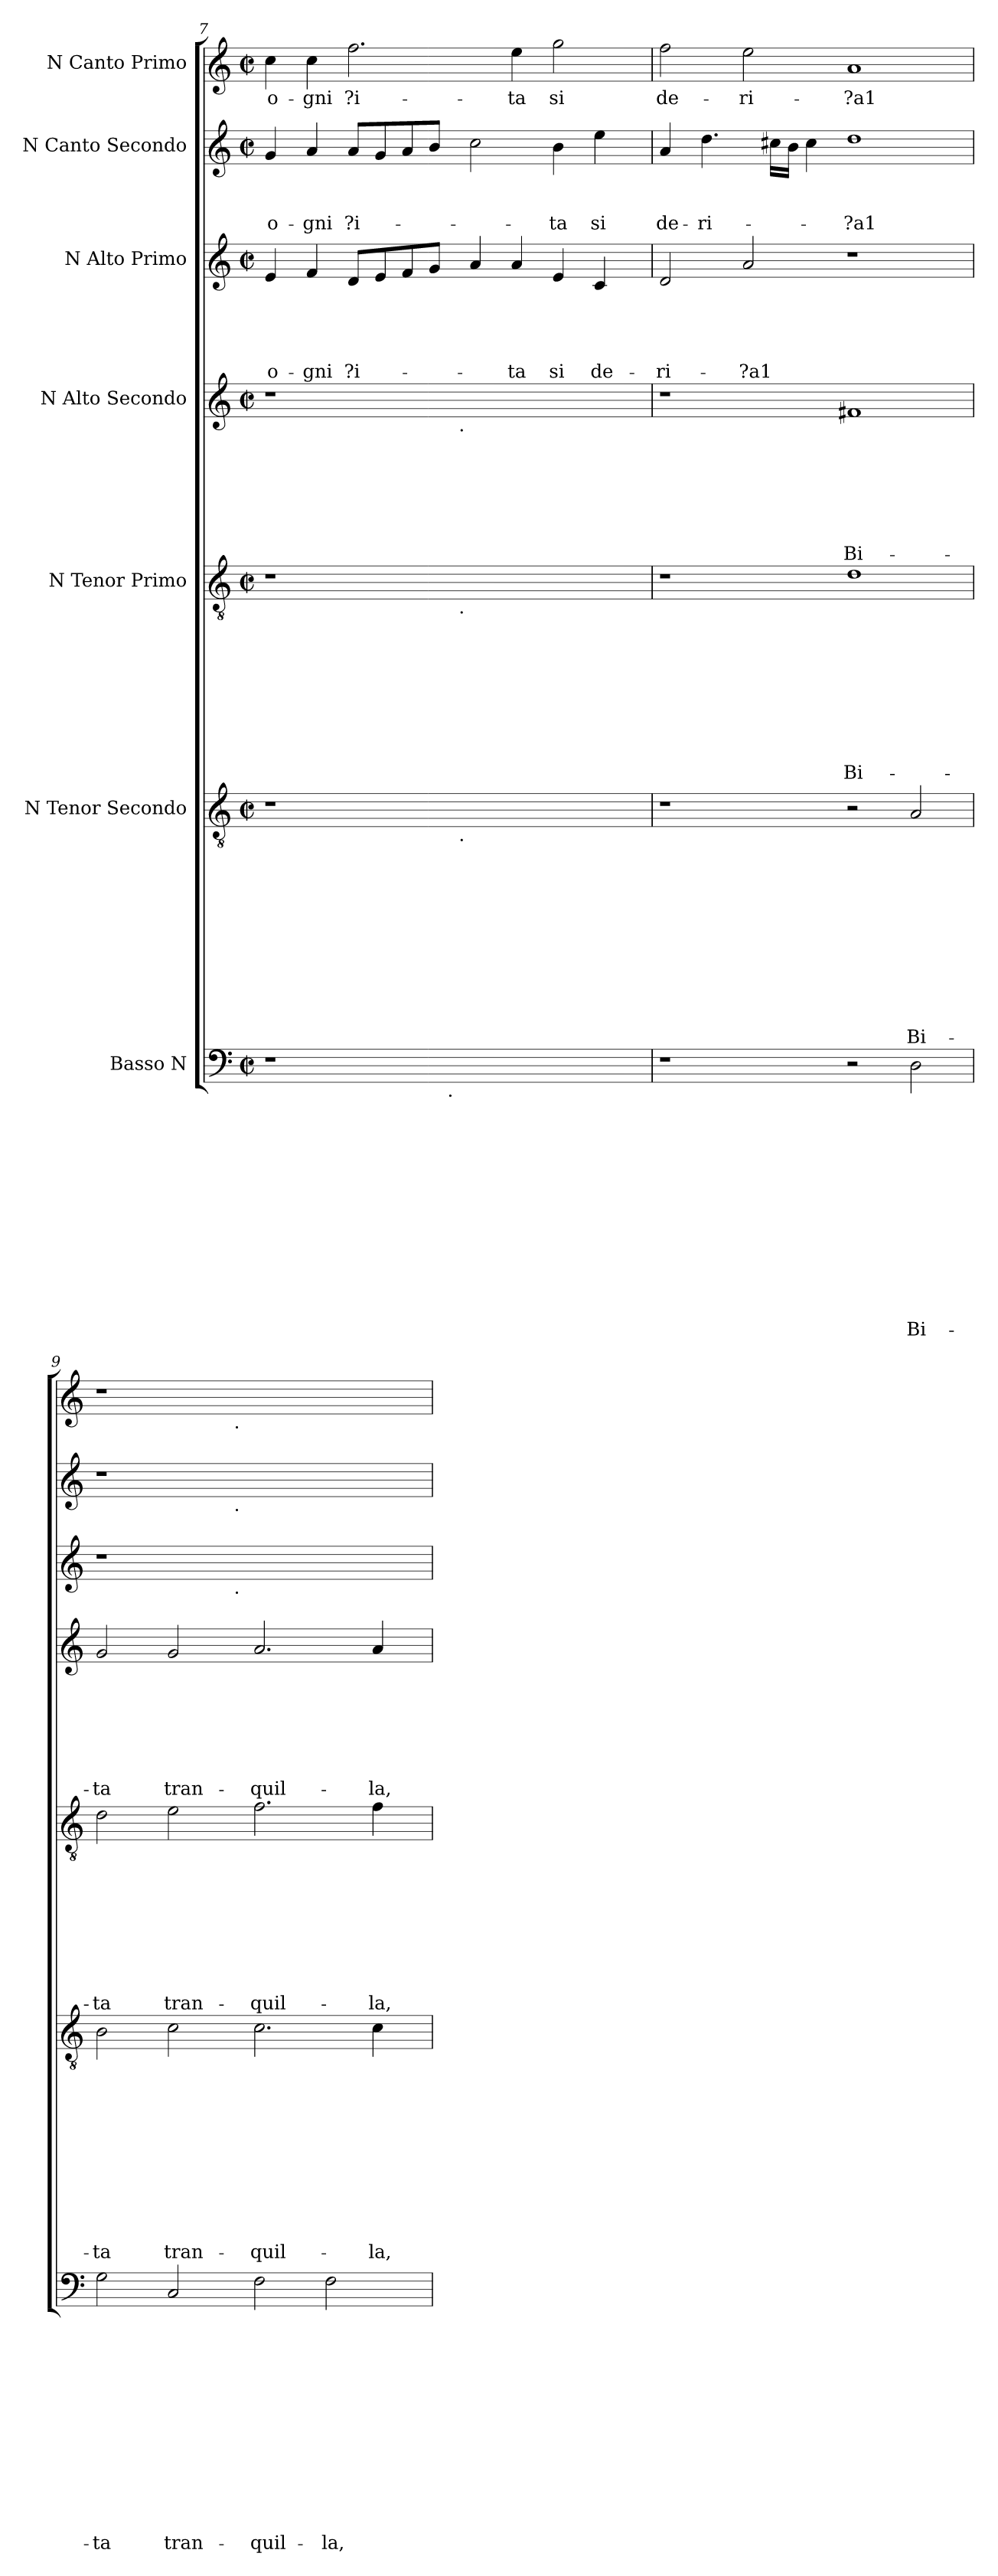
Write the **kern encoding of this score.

**kern	**text	**text	**text	**text	**text	**text	**text	**text	**text	**text	**text	**text	**text	**kern	**text	**text	**text	**text	**text	**text	**text	**text	**text	**text	**text	**kern	**text	**text	**text	**text	**text	**text	**text	**text	**text	**kern	**text	**text	**text	**text	**text	**text	**text	**kern	**text	**text	**text	**text	**text	**kern	**text	**text	**text	**kern	**text
*part7	*part7	*part7	*part7	*part7	*part7	*part7	*part7	*part7	*part7	*part7	*part7	*part7	*part7	*part6	*part6	*part6	*part6	*part6	*part6	*part6	*part6	*part6	*part6	*part6	*part6	*part5	*part5	*part5	*part5	*part5	*part5	*part5	*part5	*part5	*part5	*part4	*part4	*part4	*part4	*part4	*part4	*part4	*part4	*part3	*part3	*part3	*part3	*part3	*part3	*part2	*part2	*part2	*part2	*part1	*part1
*staff7	*staff7	*staff7	*staff7	*staff7	*staff7	*staff7	*staff7	*staff7	*staff7	*staff7	*staff7	*staff7	*staff7	*staff6	*staff6	*staff6	*staff6	*staff6	*staff6	*staff6	*staff6	*staff6	*staff6	*staff6	*staff6	*staff5	*staff5	*staff5	*staff5	*staff5	*staff5	*staff5	*staff5	*staff5	*staff5	*staff4	*staff4	*staff4	*staff4	*staff4	*staff4	*staff4	*staff4	*staff3	*staff3	*staff3	*staff3	*staff3	*staff3	*staff2	*staff2	*staff2	*staff2	*staff1	*staff1
*I"Basso N	*	*	*	*	*	*	*	*	*	*	*	*	*	*I"N Tenor Secondo	*	*	*	*	*	*	*	*	*	*	*	*I"N Tenor Primo	*	*	*	*	*	*	*	*	*	*I"N Alto Secondo	*	*	*	*	*	*	*	*I"N Alto Primo	*	*	*	*	*	*I"N Canto Secondo	*	*	*	*I"N Canto Primo	*
!!LO:LB:g=z
*clefF4	*	*	*	*	*	*	*	*	*	*	*	*	*	*clefGv2	*	*	*	*	*	*	*	*	*	*	*	*clefGv2	*	*	*	*	*	*	*	*	*	*clefG2	*	*	*	*	*	*	*	*clefG2	*	*	*	*	*	*clefG2	*	*	*	*clefG2	*
*k[]	*	*	*	*	*	*	*	*	*	*	*	*	*	*k[]	*	*	*	*	*	*	*	*	*	*	*	*k[]	*	*	*	*	*	*	*	*	*	*k[]	*	*	*	*	*	*	*	*k[]	*	*	*	*	*	*k[]	*	*	*	*k[]	*
*C:	*	*	*	*	*	*	*	*	*	*	*	*	*	*C:	*	*	*	*	*	*	*	*	*	*	*	*C:	*	*	*	*	*	*	*	*	*	*C:	*	*	*	*	*	*	*	*C:	*	*	*	*	*	*C:	*	*	*	*C:	*
*M2/2	*	*	*	*	*	*	*	*	*	*	*	*	*	*M2/2	*	*	*	*	*	*	*	*	*	*	*	*M2/2	*	*	*	*	*	*	*	*	*	*M2/2	*	*	*	*	*	*	*	*M2/2	*	*	*	*	*	*M2/2	*	*	*	*M2/2	*
*met(c|)	*	*	*	*	*	*	*	*	*	*	*	*	*	*met(c|)	*	*	*	*	*	*	*	*	*	*	*	*met(c|)	*	*	*	*	*	*	*	*	*	*met(c|)	*	*	*	*	*	*	*	*met(c|)	*	*	*	*	*	*met(c|)	*	*	*	*met(c|)	*
=7	=7	=7	=7	=7	=7	=7	=7	=7	=7	=7	=7	=7	=7	=7	=7	=7	=7	=7	=7	=7	=7	=7	=7	=7	=7	=7	=7	=7	=7	=7	=7	=7	=7	=7	=7	=7	=7	=7	=7	=7	=7	=7	=7	=7	=7	=7	=7	=7	=7	=7	=7	=7	=7	=7	=7
!	!	!	!	!	!	!	!	!	!	!	!	!	!	!	!	!	!	!	!	!	!	!	!	!	!	!	!	!	!	!	!	!	!	!	!	!	!	!	!	!	!	!	!	!	!	!	!	!	!LO:LY:b	!	!	!	!LO:LY:b	!	!LO:LY:b
*^	*	*	*	*	*	*	*	*	*	*	*	*	*	*^	*	*	*	*	*	*	*	*	*	*	*	*^	*	*	*	*	*	*	*	*	*	*^	*	*	*	*	*	*	*	*	*	*	*	*	*	*	*	*	*	*	*
1r	2...ryy	.	.	.	.	.	.	.	.	.	.	.	.	.	1r	2ryy	.	.	.	.	.	.	.	.	.	.	.	1r	2ryy	.	.	.	.	.	.	.	.	.	1r	2ryy	.	.	.	.	.	.	.	4e/	.	.	.	.	o-	4g/	.	.	o-	4cc\	o-
!	!	!	!	!	!	!	!	!	!	!	!	!	!	!	!	!	!	!	!	!	!	!	!	!	!	!	!	!	!	!	!	!	!	!	!	!	!	!	!	!	!	!	!	!	!	!	!	!	!	!	!	!	!LO:LY:b	!	!	!	!LO:LY:b	!	!LO:LY:b
.	.	.	.	.	.	.	.	.	.	.	.	.	.	.	.	.	.	.	.	.	.	.	.	.	.	.	.	.	.	.	.	.	.	.	.	.	.	.	.	.	.	.	.	.	.	.	.	4f/	.	.	.	.	-gni	4a/	.	.	-gni	4cc\	-gni
!	!	!	!	!	!	!	!	!	!	!	!	!	!	!	!	!	!	!	!	!	!	!	!	!	!	!	!	!	!	!	!	!	!	!	!	!	!	!	!	!	!	!	!	!	!	!	!	!	!	!	!	!	!LO:LY:b	!	!	!	!LO:LY:b	!	!LO:LY:b
.	.	.	.	.	.	.	.	.	.	.	.	.	.	.	.	4...ryy	.	.	.	.	.	.	.	.	.	.	.	.	4...ryy	.	.	.	.	.	.	.	.	.	.	4...ryy	.	.	.	.	.	.	.	8d/L	.	.	.	.	?i-	8a/L	.	.	?i-	2.ff\	?i-
.	.	.	.	.	.	.	.	.	.	.	.	.	.	.	.	.	.	.	.	.	.	.	.	.	.	.	.	.	.	.	.	.	.	.	.	.	.	.	.	.	.	.	.	.	.	.	.	8e/	.	.	.	.	.	8g/	.	.	.	.	.
.	.	.	.	.	.	.	.	.	.	.	.	.	.	.	.	.	.	.	.	.	.	.	.	.	.	.	.	.	.	.	.	.	.	.	.	.	.	.	.	.	.	.	.	.	.	.	.	8f/	.	.	.	.	.	8a/	.	.	.	.	.
.	.	.	.	.	.	.	.	.	.	.	.	.	.	.	.	.	.	.	.	.	.	.	.	.	.	.	.	.	.	.	.	.	.	.	.	.	.	.	.	.	.	.	.	.	.	.	.	8g/J	.	.	.	.	.	8b/J	.	.	.	.	.
!	!LO:TX:b:t=.	!	!	!	!	!	!	!	!	!	!	!	!	!	!	!	!	!	!	!	!	!	!	!	!	!	!	!	!	!	!	!	!	!	!	!	!	!	!	!	!	!	!	!	!	!	!	!	!	!	!	!	!	!	!	!	!	!	!
.	1ryy	.	.	.	.	.	.	.	.	.	.	.	.	.	.	.	.	.	.	.	.	.	.	.	.	.	.	.	.	.	.	.	.	.	.	.	.	.	.	.	.	.	.	.	.	.	.	.	.	.	.	.	.	.	.	.	.	.	.
!	!	!	!	!	!	!	!	!	!	!	!	!	!	!	!	!	!	!	!	!	!	!	!	!	!	!	!	!	!	!	!	!	!	!	!	!	!	!	!	!LO:TX:b:t=.	!	!	!	!	!	!	!	!	!	!	!	!	!	!	!	!	!	!	!
!	!	!	!	!	!	!	!	!	!	!	!	!	!	!	!	!	!	!	!	!	!	!	!	!	!	!	!	!	!LO:TX:b:t=.	!	!	!	!	!	!	!	!	!	!	!	!	!	!	!	!	!	!	!	!	!	!	!	!	!	!	!	!	!	!
!	!	!	!	!	!	!	!	!	!	!	!	!	!	!	!	!LO:TX:b:t=.	!	!	!	!	!	!	!	!	!	!	!	!	!	!	!	!	!	!	!	!	!	!	!	!	!	!	!	!	!	!	!	!	!	!	!	!	!	!	!	!	!	!	!
.	.	.	.	.	.	.	.	.	.	.	.	.	.	.	.	1ryy	.	.	.	.	.	.	.	.	.	.	.	.	1ryy	.	.	.	.	.	.	.	.	.	.	1ryy	.	.	.	.	.	.	.	.	.	.	.	.	.	.	.	.	.	.	.
1ryy	.	.	.	.	.	.	.	.	.	.	.	.	.	.	1ryy	.	.	.	.	.	.	.	.	.	.	.	.	1ryy	.	.	.	.	.	.	.	.	.	.	1ryy	.	.	.	.	.	.	.	.	4a/	.	.	.	.	.	2cc\	.	.	.	.	.
!	!	!	!	!	!	!	!	!	!	!	!	!	!	!	!	!	!	!	!	!	!	!	!	!	!	!	!	!	!	!	!	!	!	!	!	!	!	!	!	!	!	!	!	!	!	!	!	!	!	!	!	!	!LO:LY:b	!	!	!	!	!	!LO:LY:b
.	.	.	.	.	.	.	.	.	.	.	.	.	.	.	.	.	.	.	.	.	.	.	.	.	.	.	.	.	.	.	.	.	.	.	.	.	.	.	.	.	.	.	.	.	.	.	.	4a/	.	.	.	.	-ta	.	.	.	.	4ee\	-ta
!	!	!	!	!	!	!	!	!	!	!	!	!	!	!	!	!	!	!	!	!	!	!	!	!	!	!	!	!	!	!	!	!	!	!	!	!	!	!	!	!	!	!	!	!	!	!	!	!	!	!	!	!	!LO:LY:b	!	!	!	!LO:LY:b	!	!LO:LY:b
.	.	.	.	.	.	.	.	.	.	.	.	.	.	.	.	.	.	.	.	.	.	.	.	.	.	.	.	.	.	.	.	.	.	.	.	.	.	.	.	.	.	.	.	.	.	.	.	4e/	.	.	.	.	si	4b\	.	.	-ta	2gg\	si
!	!	!	!	!	!	!	!	!	!	!	!	!	!	!	!	!	!	!	!	!	!	!	!	!	!	!	!	!	!	!	!	!	!	!	!	!	!	!	!	!	!	!	!	!	!	!	!	!	!	!	!	!	!LO:LY:b	!	!	!	!LO:LY:b	!	!
.	.	.	.	.	.	.	.	.	.	.	.	.	.	.	.	.	.	.	.	.	.	.	.	.	.	.	.	.	.	.	.	.	.	.	.	.	.	.	.	.	.	.	.	.	.	.	.	4c/	.	.	.	.	de-	4ee\	.	.	si	.	.
.	16ryy	.	.	.	.	.	.	.	.	.	.	.	.	.	.	.	.	.	.	.	.	.	.	.	.	.	.	.	.	.	.	.	.	.	.	.	.	.	.	.	.	.	.	.	.	.	.	.	.	.	.	.	.	.	.	.	.	.	.
.	.	.	.	.	.	.	.	.	.	.	.	.	.	.	.	32ryy	.	.	.	.	.	.	.	.	.	.	.	.	32ryy	.	.	.	.	.	.	.	.	.	.	32ryy	.	.	.	.	.	.	.	.	.	.	.	.	.	.	.	.	.	.	.
=8	=8	=8	=8	=8	=8	=8	=8	=8	=8	=8	=8	=8	=8	=8	=8	=8	=8	=8	=8	=8	=8	=8	=8	=8	=8	=8	=8	=8	=8	=8	=8	=8	=8	=8	=8	=8	=8	=8	=8	=8	=8	=8	=8	=8	=8	=8	=8	=8	=8	=8	=8	=8	=8	=8	=8	=8	=8	=8	=8
!	!	!	!	!	!	!	!	!	!	!	!	!	!	!	!	!	!	!	!	!	!	!	!	!	!	!	!	!	!	!	!	!	!	!	!	!	!	!	!	!	!	!	!	!	!	!	!	!	!	!	!	!	!LO:LY:b	!	!	!	!LO:LY:b	!	!LO:LY:b
*v	*v	*	*	*	*	*	*	*	*	*	*	*	*	*	*	*	*	*	*	*	*	*	*	*	*	*	*	*v	*v	*	*	*	*	*	*	*	*	*	*v	*v	*	*	*	*	*	*	*	*	*	*	*	*	*	*	*	*	*	*	*
*	*	*	*	*	*	*	*	*	*	*	*	*	*	*v	*v	*	*	*	*	*	*	*	*	*	*	*	*	*	*	*	*	*	*	*	*	*	*	*	*	*	*	*	*	*	*	*	*	*	*	*	*	*	*	*	*	*
1r	.	.	.	.	.	.	.	.	.	.	.	.	.	1r	.	.	.	.	.	.	.	.	.	.	.	1r	.	.	.	.	.	.	.	.	.	1r	.	.	.	.	.	.	.	2d/	.	.	.	.	-ri-	4a/	.	.	de-	2ff\	de-
!	!	!	!	!	!	!	!	!	!	!	!	!	!	!	!	!	!	!	!	!	!	!	!	!	!	!	!	!	!	!	!	!	!	!	!	!	!	!	!	!	!	!	!	!	!	!	!	!	!	!	!	!	!LO:LY:b	!	!
.	.	.	.	.	.	.	.	.	.	.	.	.	.	.	.	.	.	.	.	.	.	.	.	.	.	.	.	.	.	.	.	.	.	.	.	.	.	.	.	.	.	.	.	.	.	.	.	.	.	4.dd\	.	.	-ri-	.	.
!	!	!	!	!	!	!	!	!	!	!	!	!	!	!	!	!	!	!	!	!	!	!	!	!	!	!	!	!	!	!	!	!	!	!	!	!	!	!	!	!	!	!	!	!	!	!	!	!	!LO:LY:b	!	!	!	!	!	!LO:LY:b
.	.	.	.	.	.	.	.	.	.	.	.	.	.	.	.	.	.	.	.	.	.	.	.	.	.	.	.	.	.	.	.	.	.	.	.	.	.	.	.	.	.	.	.	2a/	.	.	.	.	-?a1	.	.	.	.	2ee\	-ri-
.	.	.	.	.	.	.	.	.	.	.	.	.	.	.	.	.	.	.	.	.	.	.	.	.	.	.	.	.	.	.	.	.	.	.	.	.	.	.	.	.	.	.	.	.	.	.	.	.	.	16cc#\LL	.	.	.	.	.
.	.	.	.	.	.	.	.	.	.	.	.	.	.	.	.	.	.	.	.	.	.	.	.	.	.	.	.	.	.	.	.	.	.	.	.	.	.	.	.	.	.	.	.	.	.	.	.	.	.	16b\JJ	.	.	.	.	.
.	.	.	.	.	.	.	.	.	.	.	.	.	.	.	.	.	.	.	.	.	.	.	.	.	.	.	.	.	.	.	.	.	.	.	.	.	.	.	.	.	.	.	.	.	.	.	.	.	.	4cc#\	.	.	.	.	.
!	!	!	!	!	!	!	!	!	!	!	!	!	!	!	!	!	!	!	!	!	!	!	!	!	!	!	!	!	!	!	!	!	!	!	!LO:LY:b	!	!	!	!	!	!	!	!LO:LY:b	!	!	!	!	!	!	!	!	!	!LO:LY:b	!	!LO:LY:b
2r	.	.	.	.	.	.	.	.	.	.	.	.	.	2r	.	.	.	.	.	.	.	.	.	.	.	1d	.	.	.	.	.	.	.	.	Bi-	1f#X	.	.	.	.	.	.	Bi-	1r	.	.	.	.	.	1dd	.	.	-?a1	1a	-?a1
!	!	!	!	!	!	!	!	!	!	!	!	!	!LO:LY:b	!	!	!	!	!	!	!	!	!	!	!	!LO:LY:b:rj	!	!	!	!	!	!	!	!	!	!	!	!	!	!	!	!	!	!	!	!	!	!	!	!	!	!	!	!	!	!
2D\	.	.	.	.	.	.	.	.	.	.	.	.	Bi-	2A/	.	.	.	.	.	.	.	.	.	.	Bi-	.	.	.	.	.	.	.	.	.	.	.	.	.	.	.	.	.	.	.	.	.	.	.	.	.	.	.	.	.	.
=9	=9	=9	=9	=9	=9	=9	=9	=9	=9	=9	=9	=9	=9	=9	=9	=9	=9	=9	=9	=9	=9	=9	=9	=9	=9	=9	=9	=9	=9	=9	=9	=9	=9	=9	=9	=9	=9	=9	=9	=9	=9	=9	=9	=9	=9	=9	=9	=9	=9	=9	=9	=9	=9	=9	=9
!	!	!	!	!	!	!	!	!	!	!	!	!	!LO:LY:b	!	!	!	!	!	!	!	!	!	!	!	!LO:LY:b	!	!	!	!	!	!	!	!	!	!LO:LY:b	!	!	!	!	!	!	!	!LO:LY:b	!	!	!	!	!	!	!	!	!	!	!	!
*	*	*	*	*	*	*	*	*	*	*	*	*	*	*	*	*	*	*	*	*	*	*	*	*	*	*	*	*	*	*	*	*	*	*	*	*	*	*	*	*	*	*	*	*^	*	*	*	*	*	*^	*	*	*	*^	*
2G\	.	.	.	.	.	.	.	.	.	.	.	.	-ta	2B\	.	.	.	.	.	.	.	.	.	.	-ta	2d\	.	.	.	.	.	.	.	.	-ta	2g/	.	.	.	.	.	.	-ta	1r	2...ryy	.	.	.	.	.	1r	2...ryy	.	.	.	1r	2...ryy	.
!	!	!	!	!	!	!	!	!	!	!	!	!	!LO:LY:b	!	!	!	!	!	!	!	!	!	!	!	!LO:LY:b	!	!	!	!	!	!	!	!	!	!LO:LY:b	!	!	!	!	!	!	!	!LO:LY:b	!	!	!	!	!	!	!	!	!	!	!	!	!	!	!
2C/	.	.	.	.	.	.	.	.	.	.	.	.	tran-	2c\	.	.	.	.	.	.	.	.	.	.	tran-	2e\	.	.	.	.	.	.	.	.	tran-	2g/	.	.	.	.	.	.	tran-	.	.	.	.	.	.	.	.	.	.	.	.	.	.	.
!	!	!	!	!	!	!	!	!	!	!	!	!	!	!	!	!	!	!	!	!	!	!	!	!	!	!	!	!	!	!	!	!	!	!	!	!	!	!	!	!	!	!	!	!	!	!	!	!	!	!	!	!	!	!	!	!	!LO:TX:b:t=.	!
!	!	!	!	!	!	!	!	!	!	!	!	!	!	!	!	!	!	!	!	!	!	!	!	!	!	!	!	!	!	!	!	!	!	!	!	!	!	!	!	!	!	!	!	!	!	!	!	!	!	!	!	!LO:TX:b:t=.	!	!	!	!	!	!
!	!	!	!	!	!	!	!	!	!	!	!	!	!	!	!	!	!	!	!	!	!	!	!	!	!	!	!	!	!	!	!	!	!	!	!	!	!	!	!	!	!	!	!	!	!LO:TX:b:t=.	!	!	!	!	!	!	!	!	!	!	!	!	!
.	.	.	.	.	.	.	.	.	.	.	.	.	.	.	.	.	.	.	.	.	.	.	.	.	.	.	.	.	.	.	.	.	.	.	.	.	.	.	.	.	.	.	.	.	1ryy	.	.	.	.	.	.	1ryy	.	.	.	.	1ryy	.
!	!	!	!	!	!	!	!	!	!	!	!	!	!LO:LY:b	!	!	!	!	!	!	!	!	!	!	!	!LO:LY:b	!	!	!	!	!	!	!	!	!	!LO:LY:b	!	!	!	!	!	!	!	!LO:LY:b	!	!	!	!	!	!	!	!	!	!	!	!	!	!	!
2F\	.	.	.	.	.	.	.	.	.	.	.	.	-quil-	2.c\	.	.	.	.	.	.	.	.	.	.	-quil-	2.f\	.	.	.	.	.	.	.	.	-quil-	2.a/	.	.	.	.	.	.	-quil-	1ryy	.	.	.	.	.	.	1ryy	.	.	.	.	1ryy	.	.
!	!	!	!	!	!	!	!	!	!	!	!	!	!LO:LY:b	!	!	!	!	!	!	!	!	!	!	!	!	!	!	!	!	!	!	!	!	!	!	!	!	!	!	!	!	!	!	!	!	!	!	!	!	!	!	!	!	!	!	!	!	!
2F\	.	.	.	.	.	.	.	.	.	.	.	.	-la,	.	.	.	.	.	.	.	.	.	.	.	.	.	.	.	.	.	.	.	.	.	.	.	.	.	.	.	.	.	.	.	.	.	.	.	.	.	.	.	.	.	.	.	.	.
!	!	!	!	!	!	!	!	!	!	!	!	!	!	!	!	!	!	!	!	!	!	!	!	!	!LO:LY:b	!	!	!	!	!	!	!	!	!	!LO:LY:b	!	!	!	!	!	!	!	!LO:LY:b	!	!	!	!	!	!	!	!	!	!	!	!	!	!	!
.	.	.	.	.	.	.	.	.	.	.	.	.	.	4c\	.	.	.	.	.	.	.	.	.	.	-la,	4f\	.	.	.	.	.	.	.	.	-la,	4a/	.	.	.	.	.	.	-la,	.	.	.	.	.	.	.	.	.	.	.	.	.	.	.
.	.	.	.	.	.	.	.	.	.	.	.	.	.	.	.	.	.	.	.	.	.	.	.	.	.	.	.	.	.	.	.	.	.	.	.	.	.	.	.	.	.	.	.	.	16ryy	.	.	.	.	.	.	16ryy	.	.	.	.	16ryy	.
*	*	*	*	*	*	*	*	*	*	*	*	*	*	*	*	*	*	*	*	*	*	*	*	*	*	*	*	*	*	*	*	*	*	*	*	*	*	*	*	*	*	*	*	*v	*v	*	*	*	*	*	*	*	*	*	*	*v	*v	*
*	*	*	*	*	*	*	*	*	*	*	*	*	*	*	*	*	*	*	*	*	*	*	*	*	*	*	*	*	*	*	*	*	*	*	*	*	*	*	*	*	*	*	*	*	*	*	*	*	*	*v	*v	*	*	*	*	*
=	=	=	=	=	=	=	=	=	=	=	=	=	=	=	=	=	=	=	=	=	=	=	=	=	=	=	=	=	=	=	=	=	=	=	=	=	=	=	=	=	=	=	=	=	=	=	=	=	=	=	=	=	=	=	=
*-	*-	*-	*-	*-	*-	*-	*-	*-	*-	*-	*-	*-	*-	*-	*-	*-	*-	*-	*-	*-	*-	*-	*-	*-	*-	*-	*-	*-	*-	*-	*-	*-	*-	*-	*-	*-	*-	*-	*-	*-	*-	*-	*-	*-	*-	*-	*-	*-	*-	*-	*-	*-	*-	*-	*-
